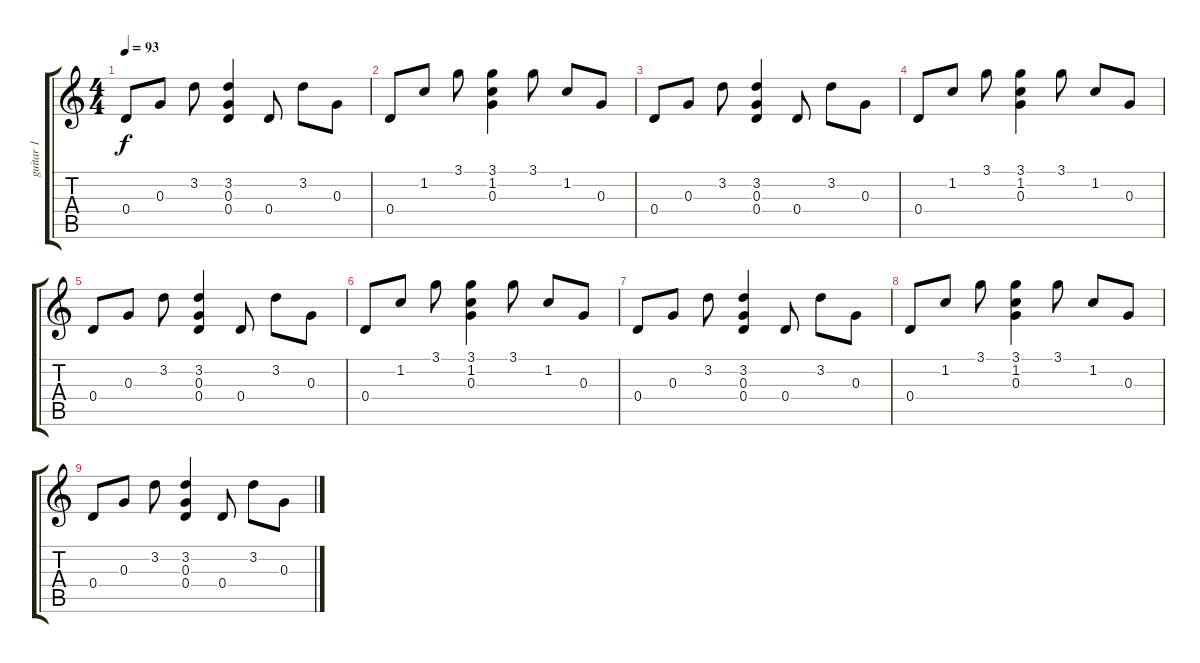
\track ("guitar 1" "guitar 1") {instrument acousticguitarsteel}
\staff {score tabs}
\tuning (E4 B3 G3 D3 A2 E2) {hide}
\ts (4 4)
\tempo 93
\clef g2
\ks c
0.4.8{dy f} 0.3.8 3.2.8 (3.2 0.3 0.4).4 0.4.8 3.2.8 0.3.8 |
0.4.8 1.2.8 3.1.8 (3.1 1.2 0.3).4 3.1.8 1.2.8 0.3.8 |
0.4.8 0.3.8 3.2.8 (3.2 0.3 0.4).4 0.4.8 3.2.8 0.3.8 |
0.4.8 1.2.8 3.1.8 (3.1 1.2 0.3).4 3.1.8 1.2.8 0.3.8 |
0.4.8 0.3.8 3.2.8 (3.2 0.3 0.4).4 0.4.8 3.2.8 0.3.8 |
0.4.8 1.2.8 3.1.8 (3.1 1.2 0.3).4 3.1.8 1.2.8 0.3.8 |
0.4.8 0.3.8 3.2.8 (3.2 0.3 0.4).4 0.4.8 3.2.8 0.3.8 |
0.4.8 1.2.8 3.1.8 (3.1 1.2 0.3).4 3.1.8 1.2.8 0.3.8 |
0.4.8 0.3.8 3.2.8 (3.2 0.3 0.4).4 0.4.8 3.2.8 0.3.8
